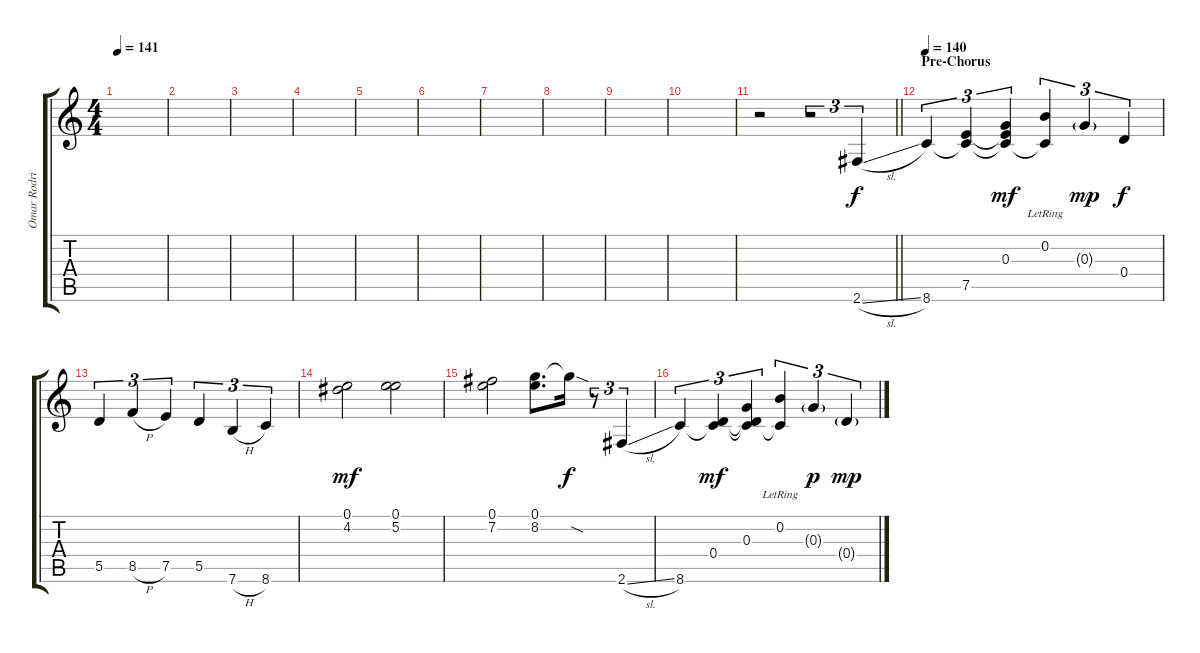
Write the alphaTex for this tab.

\track ("Omar Rodriguez-Lopez - Guitar 2" "Omar Rodri") {instrument distortionguitar}
\staff {score tabs}
\tuning (E4 B3 G3 D3 A2 E2) {hide}
\ts (4 4)
\tempo 141
\clef g2
\ks c
|
|
|
|
|
|
|
|
|
|
\barLineRight lightlight
r.2 r.2{tu (3 2)} 2.6{sl}.4{tu (3 2) volume 13} |
\section ("" "Pre-Chorus")
\tempo 140
8.6.4{tu (3 2)} (7.5 8.6{t}).4{tu (3 2)} (0.3 7.5{t} 8.6{t}).4{tu (3 2) dy mf} (0.2{lr} 8.6{t}).4{tu (3 2)} 0.3{g}.4{tu (3 2) dy mp} 0.4.4{tu (3 2) dy f} |
5.5.4{tu (3 2)} 8.5{h}.4{tu (3 2)} 7.5.4{tu (3 2)} 5.5.4{tu (3 2)} 7.6{h}.4{tu (3 2)} 8.6.4{tu (3 2)} |
(0.1 4.2).2{dy mf} (0.1 5.2).2 |
(0.1 7.2).2 (0.1 8.2).8{d} 8.2{sod t}.16{dy f} r.8{tu (3 2)} 2.6{sl}.4{tu (3 2)} |
8.6.4{tu (3 2)} (0.4 8.6{t}).4{tu (3 2) dy mf} (0.3 0.4{t} 8.6{t}).4{tu (3 2)} (0.2{lr} 8.6{t}).4{tu (3 2)} 0.3{g}.4{tu (3 2) dy p} 0.4{g}.4{tu (3 2) dy mp}
